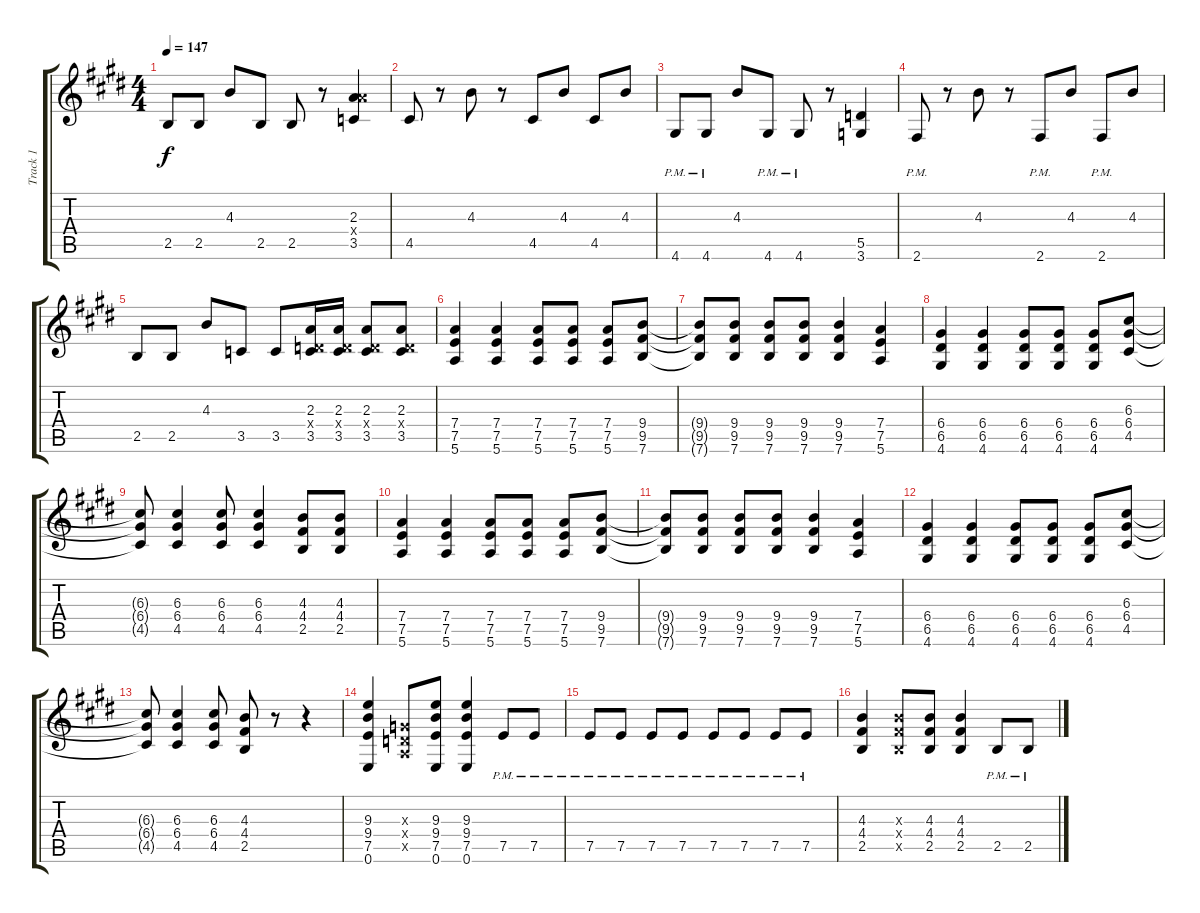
\track ("Track 1" "Track 1") {instrument distortionguitar}
\staff {score tabs}
\tuning (E4 B3 G3 D3 A2 E2) {hide}
\ts (4 4)
\tempo 147
\clef g2
\ks e
2.5.8{dy f} 2.5.8 4.3.8 2.5.8 2.5.8 r.8 (2.3 7.4{x} 3.5).4 |
4.5.8 r.8 4.3.8 r.8 4.5.8 4.3.8 4.5.8 4.3.8 |
4.6{pm}.8 4.6{pm}.8 4.3.8 4.6{pm}.8 4.6{pm}.8 r.8 (5.5 3.6).4 |
2.6{pm}.8 r.8 4.3.8 r.8 2.6{pm}.8 4.3.8 2.6{pm}.8 4.3.8 |
2.5.8{instrument distortionguitar} 2.5.8 4.3.8 3.5.8 3.5.8 (2.3 0.4{x} 3.5).16 (2.3 0.4{x} 3.5).16 (2.3 0.4{x} 3.5).8 (2.3 0.4{x} 3.5).8 |
(7.4 7.5 5.6).4 (7.4 7.5 5.6).4 (7.4 7.5 5.6).8 (7.4 7.5 5.6).8 (7.4 7.5 5.6).8 (9.4 9.5 7.6).8 |
(9.4{t} 9.5{t} 7.6{t}).8 (9.4 9.5 7.6).8 (9.4 9.5 7.6).8 (9.4 9.5 7.6).8 (9.4 9.5 7.6).4 (7.4 7.5 5.6).4 |
(6.4 6.5 4.6).4 (6.4 6.5 4.6).4 (6.4 6.5 4.6).8 (6.4 6.5 4.6).8 (6.4 6.5 4.6).8 (6.3 6.4 4.5).8 |
(6.3{t} 6.4{t} 4.5{t}).8 (6.3 6.4 4.5).4 (6.3 6.4 4.5).8 (6.3 6.4 4.5).4 (4.3 4.4 2.5).8 (4.3 4.4 2.5).8 |
(7.4 7.5 5.6).4 (7.4 7.5 5.6).4 (7.4 7.5 5.6).8 (7.4 7.5 5.6).8 (7.4 7.5 5.6).8 (9.4 9.5 7.6).8 |
(9.4{t} 9.5{t} 7.6{t}).8 (9.4 9.5 7.6).8 (9.4 9.5 7.6).8 (9.4 9.5 7.6).8 (9.4 9.5 7.6).4 (7.4 7.5 5.6).4 |
(6.4 6.5 4.6).4 (6.4 6.5 4.6).4 (6.4 6.5 4.6).8 (6.4 6.5 4.6).8 (6.4 6.5 4.6).8 (6.3 6.4 4.5).8 |
(6.3{t} 6.4{t} 4.5{t}).8 (6.3 6.4 4.5).4 (6.3 6.4 4.5).8 (4.3 4.4 2.5).8 r.8 r.4 |
(9.3 9.4 7.5 0.6).4 (0.3{x} 0.4{x} 0.5{x}).8 (9.3 9.4 7.5 0.6).8 (9.3 9.4 7.5 0.6).4 7.5{pm}.8 7.5{pm}.8 |
7.5{pm}.8 7.5{pm}.8 7.5{pm}.8 7.5{pm}.8 7.5{pm}.8 7.5{pm}.8 7.5{pm}.8 7.5{pm}.8 |
(4.3 4.4 2.5).4 (4.3{x} 4.4{x} 2.5{x}).8 (4.3 4.4 2.5).8 (4.3 4.4 2.5).4 2.5{pm}.8 2.5{pm}.8
